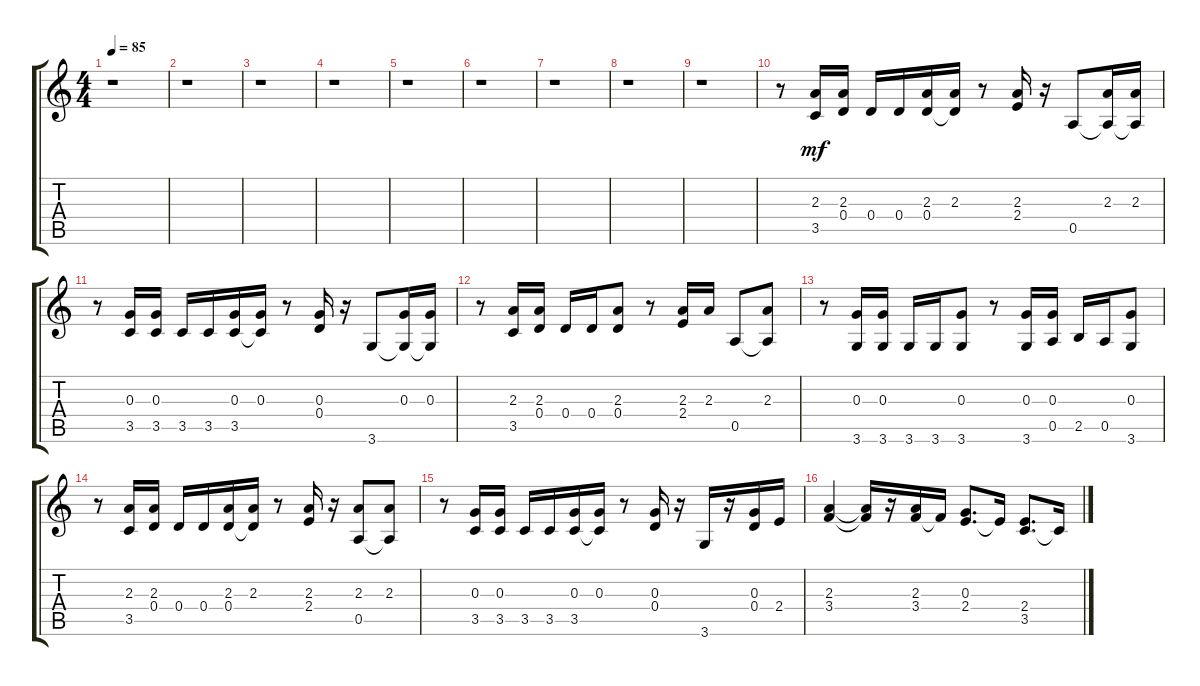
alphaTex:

\track "" {instrument electricguitarclean}
\staff {score tabs}
\tuning (E4 B3 G3 D3 A2 E2) {hide}
\ts (4 4)
\tempo 85
\clef g2
\ks c
r.1{dy mf} |
r.1 |
r.1 |
r.1 |
r.1 |
r.1 |
r.1 |
r.1 |
r.1 |
r.8 (2.3 3.5).16 (2.3 0.4).16 0.4.16 0.4.16 (2.3 0.4).16 (2.3 0.4{t}).16 r.8 (2.3 2.4).16 r.16 0.5.8 (2.3 0.5{t}).16 (2.3 0.5{t}).16 |
r.8 (0.3 3.5).16 (0.3 3.5).16 3.5.16 3.5.16 (0.3 3.5).16 (0.3 3.5{t}).16 r.8 (0.3 0.4).16 r.16 3.6.8 (0.3 3.6{t}).16 (0.3 3.6{t}).16 |
r.8 (2.3 3.5).16 (2.3 0.4).16 0.4.16 0.4.16 (2.3 0.4).8 r.8 (2.3 2.4).16 2.3.16 0.5.8 (2.3 0.5{t}).8 |
r.8 (0.3 3.6).16 (0.3 3.6).16 3.6.16 3.6.16 (0.3 3.6).8 r.8 (0.3 3.6).16 (0.3 0.5).16 2.5.16 0.5.16 (0.3 3.6).8 |
r.8 (2.3 3.5).16 (2.3 0.4).16 0.4.16 0.4.16 (2.3 0.4).16 (2.3 0.4{t}).16 r.8 (2.3 2.4).16 r.16 (2.3 0.5).8 (2.3 0.5{t}).8 |
r.8 (0.3 3.5).16 (0.3 3.5).16 3.5.16 3.5.16 (0.3 3.5).16 (0.3 3.5{t}).16 r.8 (0.3 0.4).16 r.16 3.6.16 r.16 (0.3 0.4).16 2.4.16 |
(2.3 3.4).4 (2.3{t} 3.4{t}).16 r.16 (2.3 3.4).16 3.4{t}.16 (0.3 2.4).8{d} 2.4{t}.16 (2.4 3.5).8{d} 3.5{t}.16
